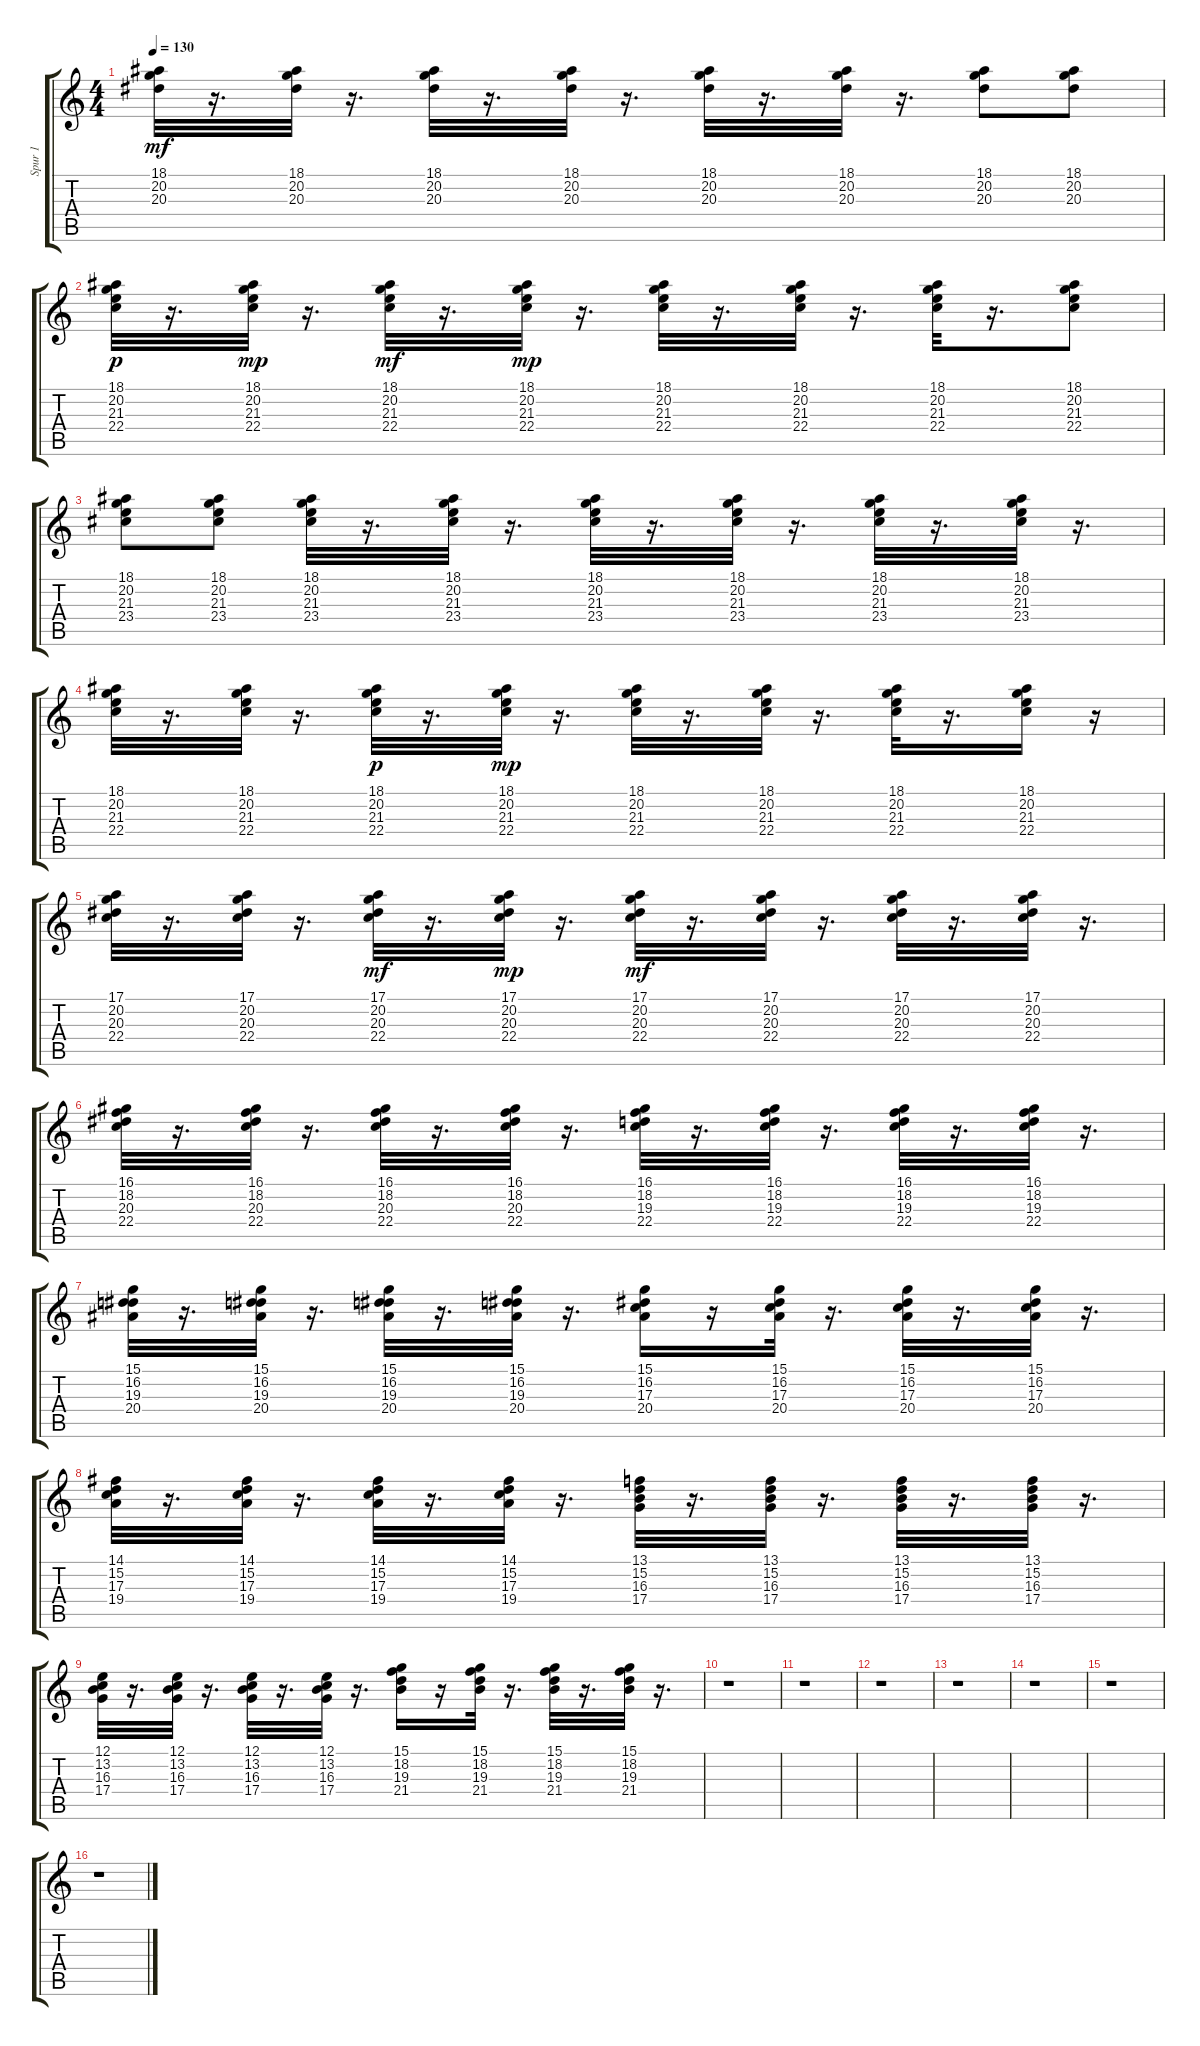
\track ("Spur 1" "Spur 1") {instrument honkytonkpiano}
\staff {score tabs}
\tuning (E4 B3 G3 D3 A2 E2) {hide}
\ts (4 4)
\tempo 130
\clef g2
\ks c
(18.1 20.2 20.3).32{dy mf} r.16{d} (18.1 20.2 20.3).32 r.16{d} (18.1 20.2 20.3).32 r.16{d} (18.1 20.2 20.3).32 r.16{d} (18.1 20.2 20.3).32 r.16{d} (18.1 20.2 20.3).32 r.16{d} (18.1 20.2 20.3).8 (18.1 20.2 20.3).8 |
(18.1 20.2 21.3 22.4).32{dy p} r.16{d} (18.1 20.2 21.3 22.4).32{dy mp} r.16{d} (18.1 20.2 21.3 22.4).32{dy mf} r.16{d} (18.1 20.2 21.3 22.4).32{dy mp} r.16{d} (18.1 20.2 21.3 22.4).32 r.16{d} (18.1 20.2 21.3 22.4).32 r.16{d} (18.1 20.2 21.3 22.4).32 r.16{d} (18.1 20.2 21.3 22.4).8 |
(18.1 20.2 21.3 23.4).8 (18.1 20.2 21.3 23.4).8 (18.1 20.2 21.3 23.4).32 r.16{d} (18.1 20.2 21.3 23.4).32 r.16{d} (18.1 20.2 21.3 23.4).32 r.16{d} (18.1 20.2 21.3 23.4).32 r.16{d} (18.1 20.2 21.3 23.4).32 r.16{d} (18.1 20.2 21.3 23.4).32 r.16{d} |
(18.1 20.2 21.3 22.4).32 r.16{d} (18.1 20.2 21.3 22.4).32 r.16{d} (18.1 20.2 21.3 22.4).32{dy p} r.16{d} (18.1 20.2 21.3 22.4).32{dy mp} r.16{d} (18.1 20.2 21.3 22.4).32 r.16{d} (18.1 20.2 21.3 22.4).32 r.16{d} (18.1 20.2 21.3 22.4).32 r.16{d} (18.1 20.2 21.3 22.4).16 r.16 |
(17.1 20.2 20.3 22.4).32 r.16{d} (17.1 20.2 20.3 22.4).32 r.16{d} (17.1 20.2 20.3 22.4).32{dy mf} r.16{d} (17.1 20.2 20.3 22.4).32{dy mp} r.16{d} (17.1 20.2 20.3 22.4).32{dy mf} r.16{d} (17.1 20.2 20.3 22.4).32 r.16{d} (17.1 20.2 20.3 22.4).32 r.16{d} (17.1 20.2 20.3 22.4).32 r.16{d} |
(16.1 18.2 20.3 22.4).32 r.16{d} (16.1 18.2 20.3 22.4).32 r.16{d} (16.1 18.2 20.3 22.4).32 r.16{d} (16.1 18.2 20.3 22.4).32 r.16{d} (16.1 18.2 19.3 22.4).32 r.16{d} (16.1 18.2 19.3 22.4).32 r.16{d} (16.1 18.2 19.3 22.4).32 r.16{d} (16.1 18.2 19.3 22.4).32 r.16{d} |
(15.1 16.2 19.3 20.4).32 r.16{d} (15.1 16.2 19.3 20.4).32 r.16{d} (15.1 16.2 19.3 20.4).32 r.16{d} (15.1 16.2 19.3 20.4).32 r.16{d} (15.1 16.2 17.3 20.4).16 r.16 (15.1 16.2 17.3 20.4).32 r.16{d} (15.1 16.2 17.3 20.4).32 r.16{d} (15.1 16.2 17.3 20.4).32 r.16{d} |
(14.1 15.2 17.3 19.4).32 r.16{d} (14.1 15.2 17.3 19.4).32 r.16{d} (14.1 15.2 17.3 19.4).32 r.16{d} (14.1 15.2 17.3 19.4).32 r.16{d} (13.1 15.2 16.3 17.4).32 r.16{d} (13.1 15.2 16.3 17.4).32 r.16{d} (13.1 15.2 16.3 17.4).32 r.16{d} (13.1 15.2 16.3 17.4).32 r.16{d} |
(12.1 13.2 16.3 17.4).32 r.16{d} (12.1 13.2 16.3 17.4).32 r.16{d} (12.1 13.2 16.3 17.4).32 r.16{d} (12.1 13.2 16.3 17.4).32 r.16{d} (15.1 18.2 19.3 21.4).16 r.16 (15.1 18.2 19.3 21.4).32 r.16{d} (15.1 18.2 19.3 21.4).32 r.16{d} (15.1 18.2 19.3 21.4).32 r.16{d} |
r.1 |
r.1 |
r.1 |
r.1 |
r.1 |
r.1 |
r.1
